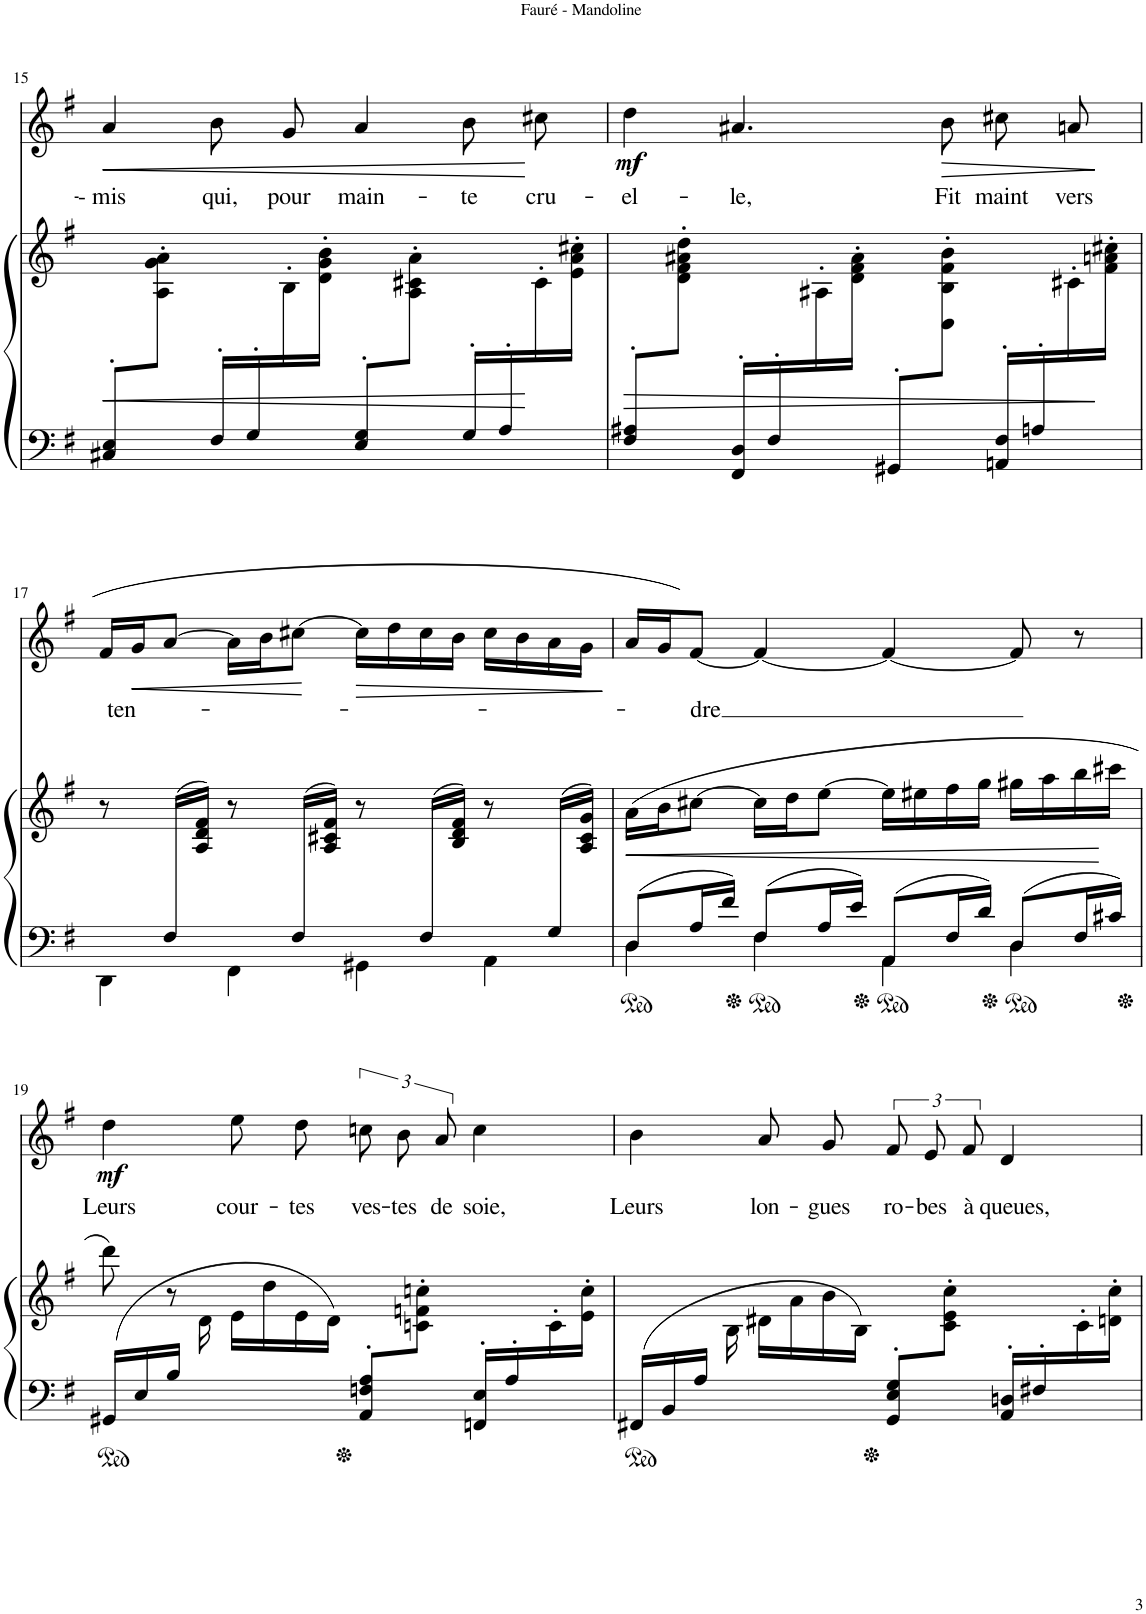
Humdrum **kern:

**kern	**kern	**dynam	**kern	**text	**dynam
*part2	*part2	*part2	*part1	*part1	*part1
*staff3	*staff2	*staff2/3	*staff1	*staff1	*staff1
*I"Piano	*	*	*I".	*	*
*I'Pno	*	*	*	*	*
!!LO:PB:g=z
*clefF4	*clefG2	*	*clefG2	*	*
*k[f#]	*k[f#]	*	*k[f#]	*	*
*M4/4	*M4/4	*	*M4/4	*	*
*met(c)	*met(c)	*	*met(c)	*	*
=15	=15	=15	=15	=15	=15
*^	*	*	*	*	*
!	!	!	!	!	!LO:LY:b	!LO:HP:b
8C#X/'> 8E/'>L	1ryy	8ryy	.	4a/	-- mis	<
8ryy	.	8A\'> 8g\'> 8a\'>J	.	.	.	.
!	!	!	!	!	!LO:LY:b	!
16F#'>/LL	.	8ryy	.	8b\	qui,	.
16G'>/	.	.	.	.	.	.
!	!	!	!	!	!LO:LY:b	!
8ryy	.	16B'>\	.	8g/	pour	.
.	.	16d\'> 16g\'> 16b\'>JJ	.	.	.	.
!	!	!	!	!	!LO:LY:b	!
8E/'> 8G/'>L	.	8ryy	.	4a/	main-	.
8ryy	.	8A\'> 8c#X\'> 8a\'>J	.	.	.	.
!	!	!	!	!	!LO:LY:b	!
16G'>/LL	.	8ryy	.	8b\	-te	.
16A'>/	.	.	.	.	.	.
!	!	!	!	!	!LO:LY:b	!
8ryy	.	16c#'>\	.	8cc#X\	cru-	[
.	.	16e\'> 16a\'> 16cc#X\'>JJ	.	.	.	.
=16	=16	=16	=16	=16	=16	=16
!	!	!	!LO:HP:b=2	!	!LO:LY:b	!LO:DY:b
8F#/'> 8A#X/'>L	1ryy	8ryy	>	4dd\	-el-	mf
8ryy	.	8d\'> 8f#\'> 8a#X\'> 8dd\'>J	.	.	.	.
!	!	!	!	!	!LO:LY:b	!
16FF#/'> 16D/'>LL	.	8ryy	.	4.a#X/	-le,	.
16F#'>/	.	.	.	.	.	.
8ryy	.	16A#X'>\	.	.	.	.
.	.	16d\'> 16f#\'> 16a#\'>JJ	.	.	.	.
8GG#X'>/L	.	8ryy	.	.	.	.
!	!	!	!	!	!LO:LY:b	!LO:HP:b
8ryy	.	8B\'> 8d\'> 8f#\'> 8b\'>J	.	8b\	Fit	>
!	!	!	!	!	!LO:LY:b	!
16AAn/'> 16F#/'>LL	.	8ryy	.	8cc#X\	maint	.
16An'>/	.	.	.	.	.	.
!	!	!	!	!	!LO:LY:b	!
8ryy	.	16c#X'>\	.	8an/	vers	.
.	.	16f#\'> 16an\'> 16cc#X\'>JJ	]	.	.	.
*v	*v	*	*	*	*	*
.	.	.	.	.	]
!!LO:LB:g=z
=17	=17	=17	=17	=17	=17
*^	*	*	*	*	*
!	!	!	!	!	!LO:LY:b	!
8ryy	4DD\	8r	.	(16f#/LL	ten-	.
!	!	!	!	!	!	!LO:HP:b
.	.	.	.	16g/J	.	<
(16F#/LL	.	16ryy	.	[8a/J	.	.
8.ryy	.	16A/ 16d/ 16f#/JJ)	.	.	.	.
.	4FF#\	8r	.	16a\LL]	.	.
.	.	.	.	16b\J	.	.
(16F#/LL	.	16ryy	.	[8cc#X\J	.	[
8.ryy	.	16A/ 16c#X/ 16f#/JJ)	.	.	.	.
!	!	!	!	!	!	!LO:HP:b
.	4GG#X\	8r	.	16cc#\LL]	.	>
.	.	.	.	16dd\	.	.
(16F#/LL	.	16ryy	.	16cc#\	.	.
8.ryy	.	16B/ 16d/ 16f#/JJ)	.	16b\JJ	.	.
.	4AA\	8r	.	16cc#\LL	.	.
.	.	.	.	16b\	.	.
(16G/LL	.	16ryy	.	16a\	.	.
16ryy	.	16A/ 16c#/ 16g/JJ)	.	16g\JJ	.	.
*v	*v	*	*	*	*	*
.	.	.	.	.	]
=18	=18	=18	=18	=18	=18
*^	*	*	*	*	*
!	!	!	!LO:HP:b	!	!	!
8D/L	4D\	(16a\LL	<	16a/LL	.	.
.	.	16b\J	.	16g/J	.	.
!	!	!	!	!	!LO:LY:b	!
16A/L	.	[8cc#X\J	.	[8f#/J)	-dre	.
16f#/JJ	.	.	.	.	.	.
8F#/L	4F#\	16cc#\LL]	.	4f#/_	.	.
.	.	16dd\J	.	.	.	.
16A/L	.	[8ee\J	.	.	.	.
16e/JJ	.	.	.	.	.	.
8AA/L	4AA\	16ee\LL]	.	4f#/_	.	.
.	.	16ee#X\	.	.	.	.
16F#/L	.	16ff#\	.	.	.	.
16d/JJ	.	16gg\JJ	.	.	.	.
8D/L	4D\	16gg#X\LL	.	8f#/]	.	.
.	.	16aa\	.	.	.	.
16F#/L	.	16bb\	.	8r	.	.
16c#X/JJ	.	16ccc#X\JJ	[	.	.	.
!!LO:LB:g=z
=19	=19	=19	=19	=19	=19	=19
*ped	*	*	*	*	*	*
*	*	*^	*	*	*	*
!	!	!	!	!	!	!LO:LY:b	!LO:DY:b
2ryy	(16GG#X/LL	8ddd\)	8.ryy	.	4dd\	Leurs	mf
.	16E/	.	.	.	.	.	.
.	16B/JJ	8r	.	.	.	.	.
.	16ryy	.	16d\	.	.	.	.
!	!	!	!	!	!	!LO:LY:b	!
*v	*v	*	*	*	*	*	*
.	4ryy	16e\LL	.	8ee\	cour-	.
.	.	16dd\	.	.	.	.
!	!	!	!	!	!LO:LY:b	!
.	.	16e\	.	8dd\	-tes	.
.	.	16d\JJ)	.	.	.	.
*^	*	*	*	*	*	*
*	*	*Xped	*	*	*	*	*
!	!	!	!	!	!	!LO:LY:b	!
8AA/'> 8Fn/'> 8A/'>L	2ryy	8ryy	2ryy	.	12ccn\	ves-	.
!	!	!	!	!	!	!LO:LY:b	!
.	.	.	.	.	12b\	-tes	.
8ryy	.	8cn\'> 8fn\'> 8ccn\'>J	.	.	.	.	.
!	!	!	!	!	!	!LO:LY:b	!
.	.	.	.	.	12a/	de	.
!	!	!	!	!	!	!LO:LY:b	!
16FFn/'> 16E/'>LL	.	8ryy	.	.	4cc\	soie,	.
16A'>/	.	.	.	.	.	.	.
8ryy	.	16c'>\	.	.	.	.	.
.	.	16e\'> 16cc\'>JJ	.	.	.	.	.
=20	=20	=20	=20	=20	=20	=20	=20
*ped	*	*	*	*	*	*	*
!	!	!	!	!	!	!LO:LY:b	!
2ryy	(16FF#X/LL	4ryy	8.ryy	.	4b\	Leurs	.
.	16BB/	.	.	.	.	.	.
.	16A/JJ	.	.	.	.	.	.
.	16ryy	.	16B\	.	.	.	.
!	!	!	!	!	!	!LO:LY:b	!
*v	*v	*	*	*	*	*	*
.	4ryy	16d#X\LL	.	8a/	lon-	.
.	.	16a\	.	.	.	.
!	!	!	!	!	!LO:LY:b	!
.	.	16b\	.	8g/	-gues	.
.	.	16B\JJ)	.	.	.	.
*^	*	*	*	*	*	*
*	*	*Xped	*	*	*	*	*
!	!	!	!	!	!	!LO:LY:b	!
8GG/'> 8E/'> 8G/'>L	2ryy	8ryy	2ryy	.	12f#/	ro-	.
!	!	!	!	!	!	!LO:LY:b	!
.	.	.	.	.	12e/	-bes	.
8ryy	.	8c\'> 8e\'> 8cc\'>J	.	.	.	.	.
!	!	!	!	!	!	!LO:LY:b	!
.	.	.	.	.	12f#/	à	.
!	!	!	!	!	!	!LO:LY:b	!
16AA/'> 16Dn/'>LL	.	8ryy	.	.	4d/	queues,	.
16F#X'>/	.	.	.	.	.	.	.
8ryy	.	16c'>\	.	.	.	.	.
.	.	16dn\'> 16cc\'>JJ	.	.	.	.	.
*v	*v	*	*	*	*	*	*
*	*v	*v	*	*	*	*
=	=	=	=	=	=
*-	*-	*-	*-	*-	*-
